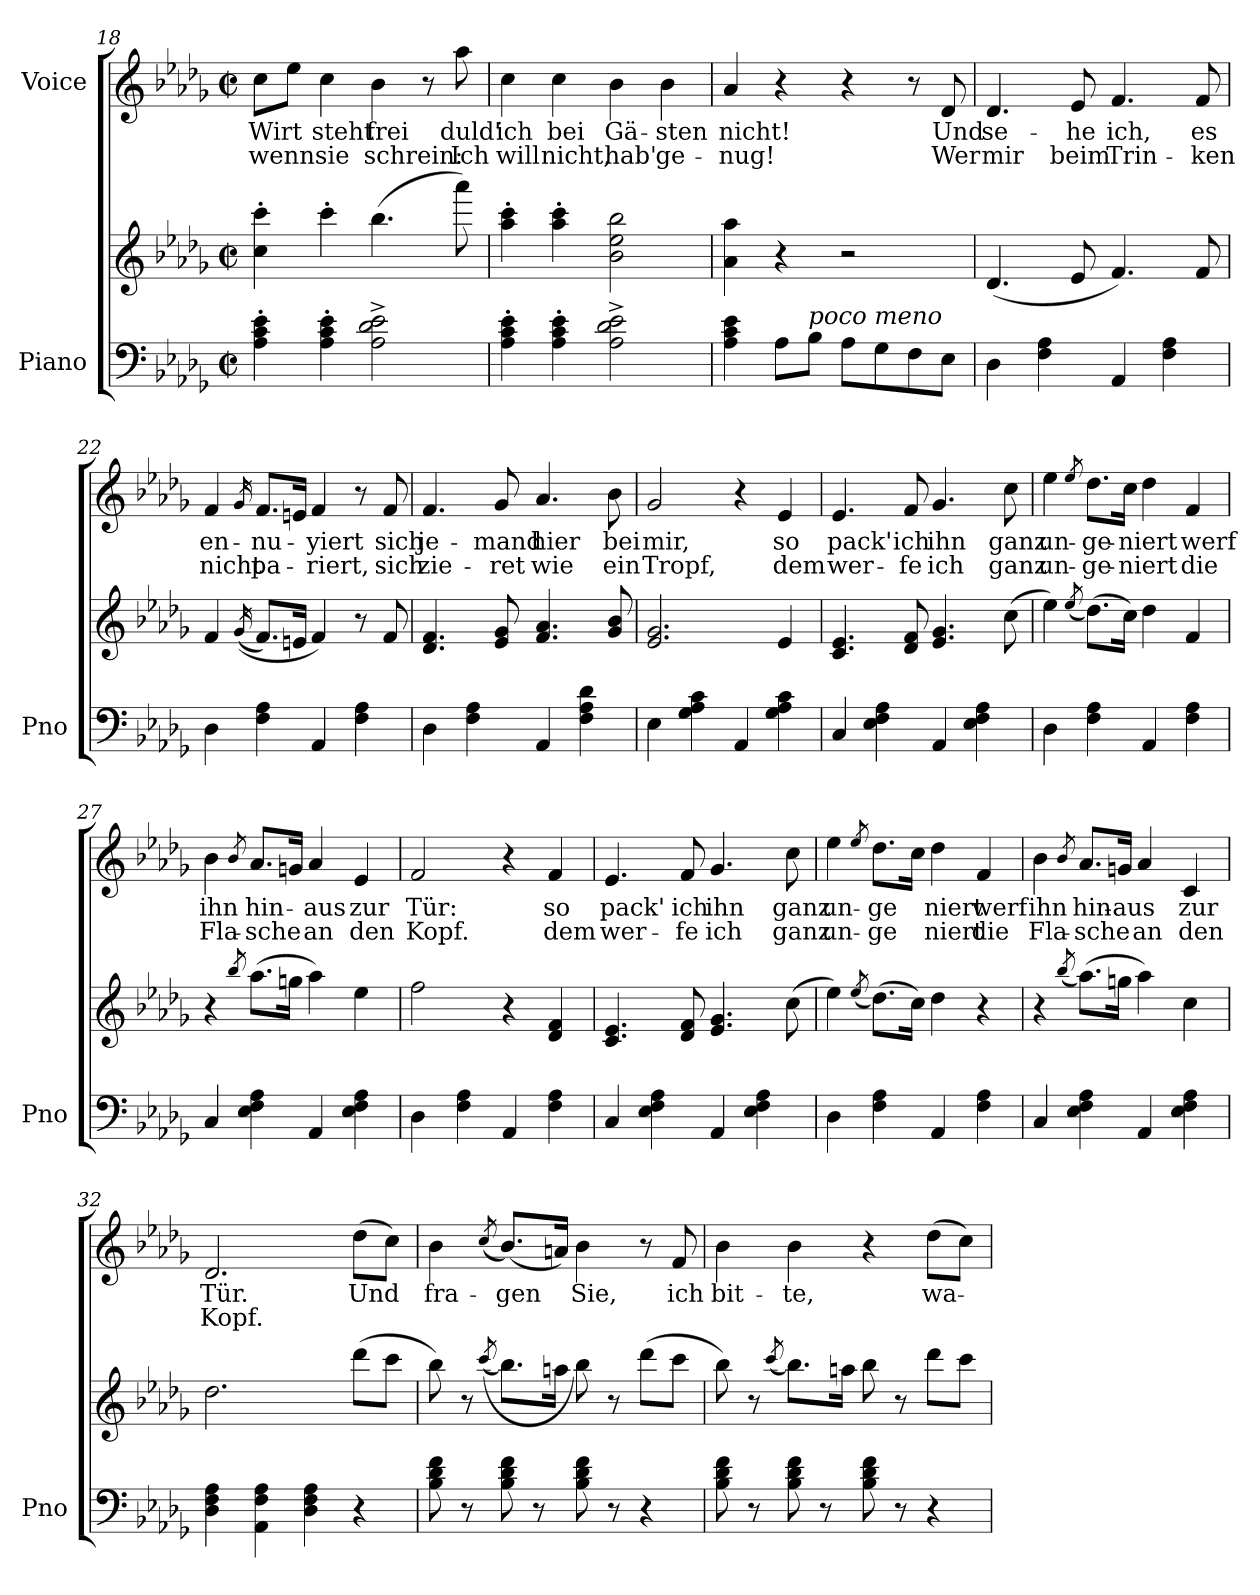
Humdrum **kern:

**kern	**kern	**kern	**text	**text
*part2	*part2	*part1	*part1	*part1
*staff3	*staff2	*staff1	*staff1	*staff1
*I"Piano	*	*I"Voice	*	*
*I'Pno	*	*	*	*
!!LO:LB:g=z
*clefF4	*clefG2	*clefG2	*	*
*k[b-e-a-d-g-]	*k[b-e-a-d-g-]	*k[b-e-a-d-g-]	*	*
*M2/2	*M2/2	*M2/2	*	*
*met(c|)	*met(c|)	*met(c|)	*	*
=18	=18	=18	=18	=18
!	!	!	!LO:LY:b	!LO:LY:b
4A-\' 4c\' 4e-\'	4cc\' 4ccc\'	8cc\L	Wirt	wenn
.	.	8ee-\J	.	.
!	!	!	!LO:LY:b	!LO:LY:b
4A-\' 4c\' 4e-\'	4ccc'\	4cc\	steht	sie
!	!	!	!LO:LY:b	!LO:LY:b
2A-\^ 2d-\^ 2e-\^	(>4.bb-\	4b-\	frei	schrein:
.	.	8r	.	.
!	!	!	!LO:LY:b	!LO:LY:b
.	8aaa-\)	8aa-\	duld'	Ich
=19	=19	=19	=19	=19
!	!	!	!LO:LY:b	!LO:LY:b
4A-\' 4c\' 4e-\'	4aa-\' 4ccc\'	4cc\	ich	will
!	!	!	!LO:LY:b	!LO:LY:b
4A-\' 4c\' 4e-\'	4aa-\' 4ccc\'	4cc\	bei	nicht,
!	!	!	!LO:LY:b	!LO:LY:b
2A-\^ 2d-\^ 2e-\^	2b-\ 2ee-\ 2bb-\	4b-\	Gä-	hab'
!	!	!	!LO:LY:b	!LO:LY:b
.	.	4b-\	-sten	ge-
=20	=20	=20	=20	=20
!	!	!	!LO:LY:b	!LO:LY:b
4A-\ 4c\ 4e-\	4a-\ 4aa-\	4a-/	nicht!	-nug!
8A-\L	4r	4r	.	.
!LO:TX:a:i:t=poco meno	!	!	!	!
8B-\J	.	.	.	.
8A-\L	2r	4r	.	.
8G-\	.	.	.	.
8F\	.	8r	.	.
!	!	!	!LO:LY:b	!LO:LY:b
8E-\J	.	8d-/	Und	Wer
!!LO:LB:g=z
=21	=21	=21	=21	=21
!	!	!	!LO:LY:b	!LO:LY:b
4D-\	(<4.d-/	4.d-/	se-	mir
4F\ 4A-\	.	.	.	.
!	!	!	!LO:LY:b	!LO:LY:b
.	8e-/	8e-/	-he	beim
!	!	!	!LO:LY:b	!LO:LY:b
4AA-/	4.f/)	4.f/	ich,	Trin-
4F\ 4A-\	.	.	.	.
!	!	!	!LO:LY:b	!LO:LY:b
.	8f/	8f/	es	-ken
=22	=22	=22	=22	=22
!	!	!	!LO:LY:b	!LO:LY:b
4D-\	4f/	4f/	en-	nicht
.	(<(<16qg-/	16qg-/	.	.
!	!	!	!LO:LY:b	!LO:LY:b
4F\ 4A-\	8.f/L)	8.f/L	-nu-	pa-
.	16en/Jk	16en/Jk	.	.
!	!	!	!LO:LY:b	!LO:LY:b
4AA-/	4f/)	4f/	-yiert	-riert,
4F\ 4A-\	8r	8r	.	.
!	!	!	!LO:LY:b	!LO:LY:b
.	8f/	8f/	sich	sich
=23	=23	=23	=23	=23
!	!	!	!LO:LY:b	!LO:LY:b
4D-\	4.d-/ 4.f/	4.f/	je-	zie-
4F\ 4A-\	.	.	.	.
!	!	!	!LO:LY:b	!LO:LY:b
.	8e-/ 8g-/	8g-/	-mand	-ret
!	!	!	!LO:LY:b	!LO:LY:b
4AA-/	4.f/ 4.a-/	4.a-/	hier	wie
4F\ 4A-\ 4d-\	.	.	.	.
!	!	!	!LO:LY:b	!LO:LY:b
.	8g-/ 8b-/	8b-\	bei	ein
!!LO:PB:g=z
=24	=24	=24	=24	=24
!	!	!	!LO:LY:b	!LO:LY:b
4E-\	2.e-/ 2.g-/	2g-/	mir,	Tropf,
4G-\ 4A-\ 4c\	.	.	.	.
4AA-/	.	4r	.	.
!	!	!	!LO:LY:b	!LO:LY:b
4G-\ 4A-\ 4c\	4e-/	4e-/	so	dem
=25	=25	=25	=25	=25
!	!	!	!LO:LY:b	!LO:LY:b
4C/	4.c/ 4.e-/	4.e-/	pack'	wer-
4E-\ 4F\ 4A-\	.	.	.	.
!	!	!	!LO:LY:b	!LO:LY:b
.	8d-/ 8f/	8f/	ich	-fe
!	!	!	!LO:LY:b	!LO:LY:b
4AA-/	4.e-/ 4.g-/	4.g-/	ihn	ich
4E-\ 4F\ 4A-\	.	.	.	.
!	!	!	!LO:LY:b	!LO:LY:b
.	(>8cc\	8cc\	ganz	ganz
=26	=26	=26	=26	=26
!	!	!	!LO:LY:b	!LO:LY:b
4D-\	4ee-\)	4ee-\	un-	un-
.	(<8qee-/	8qee-/	.	.
!	!	!	!LO:LY:b	!LO:LY:b
4F\ 4A-\	(>8.dd-\L)	8.dd-\L	-ge-	-ge-
!	!	!	!LO:LY:b	!LO:LY:b
.	16cc\Jk)	16cc\Jk	-niert	-niert
4AA-/	4dd-\	4dd-\	.	.
!	!	!	!LO:LY:b	!LO:LY:b
4F\ 4A-\	4f/	4f/	werf	die
!!LO:LB:g=z
=27	=27	=27	=27	=27
!	!	!	!LO:LY:b	!LO:LY:b
4C/	4r	4b-\	ihn	Fla-
.	8qbb-/	8qb-/	.	.
!	!	!	!LO:LY:b	!LO:LY:b
4E-\ 4F\ 4A-\	(>8.aa-\L	8.a-/L	hin-	-sche
.	16ggn\Jk	16gn/Jk	.	.
!	!	!	!LO:LY:b	!LO:LY:b
4AA-/	4aa-\)	4a-/	aus	an
!	!	!	!LO:LY:b	!LO:LY:b
4E-\ 4F\ 4A-\	4ee-\	4e-/	zur	den
=28	=28	=28	=28	=28
!	!	!	!LO:LY:b	!LO:LY:b
4D-\	2ff\	2f/	Tür:	Kopf.
4F\ 4A-\	.	.	.	.
4AA-/	4r	4r	.	.
!	!	!	!LO:LY:b	!LO:LY:b
4F\ 4A-\	4d-/ 4f/	4f/	so	dem
=29	=29	=29	=29	=29
!	!	!	!LO:LY:b	!LO:LY:b
4C/	4.c/ 4.e-/	4.e-/	pack'	wer-
4E-\ 4F\ 4A-\	.	.	.	.
!	!	!	!LO:LY:b	!LO:LY:b
.	8d-/ 8f/	8f/	ich	-fe
!	!	!	!LO:LY:b	!LO:LY:b
4AA-/	4.e-/ 4.g-/	4.g-/	ihn	ich
4E-\ 4F\ 4A-\	.	.	.	.
!	!	!	!LO:LY:b	!LO:LY:b
.	(>8cc\	8cc\	ganz	ganz
!!LO:LB:g=z
=30	=30	=30	=30	=30
!	!	!	!LO:LY:b	!LO:LY:b
4D-\	4ee-\)	4ee-\	un-	un-
.	(<8qee-/	8qee-/	.	.
!	!	!	!LO:LY:b	!LO:LY:b
4F\ 4A-\	(>8.dd-\L)	8.dd-\L	-ge	-ge
.	16cc\Jk)	16cc\Jk	.	.
!	!	!	!LO:LY:b	!LO:LY:b
4AA-/	4dd-\	4dd-\	niert	niert
!	!	!	!LO:LY:b	!LO:LY:b
4F\ 4A-\	4r	4f/	werf	die
=31	=31	=31	=31	=31
!	!	!	!LO:LY:b	!LO:LY:b
4C/	4r	4b-\	ihn	Fla-
.	(<8qbb-/	8qb-/	.	.
!	!	!	!LO:LY:b	!LO:LY:b
4E-\ 4F\ 4A-\	(>8.aa-\L)	8.a-/L	hin-	-sche
!	!	!	!LO:LY:b	!
.	16ggn\Jk	16gn/Jk	-aus	.
!	!	!	!	!LO:LY:b
4AA-/	4aa-\)	4a-/	.	an
!	!	!	!LO:LY:b	!LO:LY:b
4E-\ 4F\ 4A-\	4cc\	4c/	zur	den
=32	=32	=32	=32	=32
!	!	!	!LO:LY:b	!LO:LY:b
4D-\ 4F\ 4A-\	2.dd-\	2.d-/	Tür.	Kopf.
4AA-\ 4F\ 4A-\	.	.	.	.
4D-\ 4F\ 4A-\	.	.	.	.
!	!	!	!LO:LY:b	!
4r	(>8ddd-\L	(>8dd-\L	Und	.
.	8ccc\J	8cc\J)	.	.
!!LO:PB:g=z
=33	=33	=33	=33	=33
!	!	!	!LO:LY:b	!
8B-\ 8d-\ 8f\	8bb-\)	4b-\	fra-	.
8r	8r	.	.	.
.	(<(<8qccc/	(<8qcc/	.	.
!	!	!	!LO:LY:b	!
8B-\ 8d-\ 8f\	8.bb-\L)	(<8.b-/L)	-gen	.
8r	.	.	.	.
.	16aan\Jk	16an/Jk)	.	.
!	!	!	!LO:LY:b	!
8B-\ 8d-\ 8f\	8bb-\)	4b-\	Sie,	.
8r	8r	.	.	.
4r	(>8ddd-\L	8r	.	.
!	!	!	!LO:LY:b	!
.	8ccc\J	8f/	ich	.
=34	=34	=34	=34	=34
!	!	!	!LO:LY:b	!
8B-\ 8d-\ 8f\	8bb-\)	4b-\	bit-	.
8r	8r	.	.	.
.	(<8qccc/	.	.	.
!	!	!	!LO:LY:b	!
8B-\ 8d-\ 8f\	8.bb-\L)	4b-\	-te,	.
8r	.	.	.	.
.	16aan\Jk	.	.	.
8B-\ 8d-\ 8f\	8bb-\	4r	.	.
8r	8r	.	.	.
!	!	!	!LO:LY:b	!
4r	8ddd-\L	(>8dd-\L	wa-	.
.	8ccc\J	8cc\J)	.	.
=	=	=	=	=
*-	*-	*-	*-	*-
